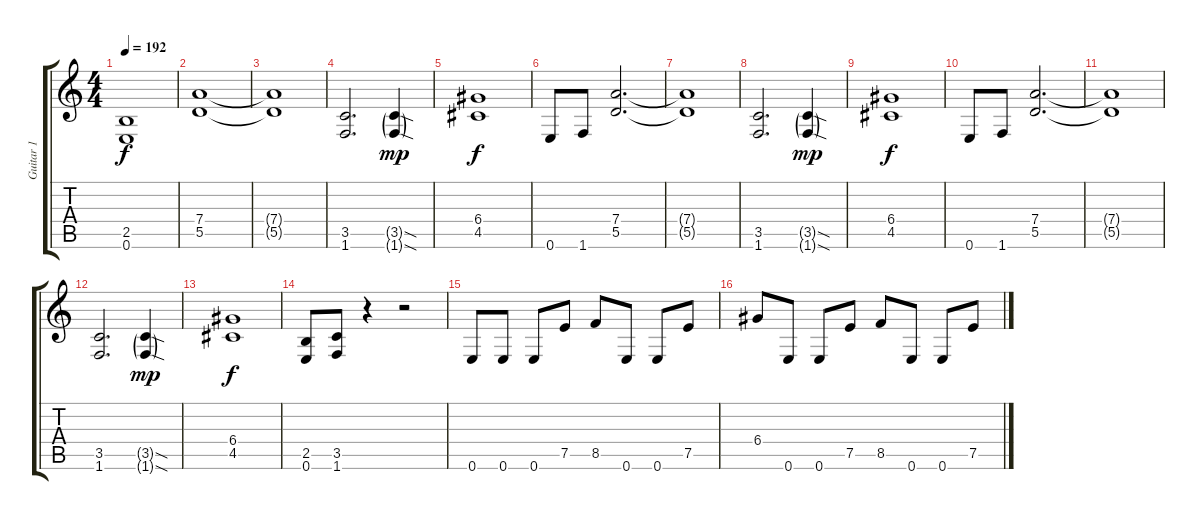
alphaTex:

\track ("Guitar 1" "Guitar 1") {instrument distortionguitar}
\staff {score tabs}
\tuning (E4 B3 G3 D3 A2 E2) {hide}
\ts (4 4)
\tempo 192
\clef g2
\ks c
(2.5{t} 0.6{t}).1{dy f} |
(7.4 5.5).1 |
(7.4{t} 5.5{t}).1 |
(3.5 1.6).2{d} (3.5{sod g} 1.6{sod g}).4{dy mp} |
(6.4 4.5).1{dy f} |
0.6.8 1.6.8 (7.4 5.5).2{d} |
(7.4{t} 5.5{t}).1 |
(3.5 1.6).2{d} (3.5{sod g} 1.6{sod g}).4{dy mp} |
(6.4 4.5).1{dy f} |
0.6.8 1.6.8 (7.4 5.5).2{d} |
(7.4{t} 5.5{t}).1 |
(3.5 1.6).2{d} (3.5{sod g} 1.6{sod g}).4{dy mp} |
(6.4 4.5).1{dy f} |
(2.5 0.6).8 (3.5 1.6).8 r.4 r.2 |
0.6.8 0.6.8 0.6.8 7.5.8 8.5.8 0.6.8 0.6.8 7.5.8 |
6.4.8 0.6.8 0.6.8 7.5.8 8.5.8 0.6.8 0.6.8 7.5.8
